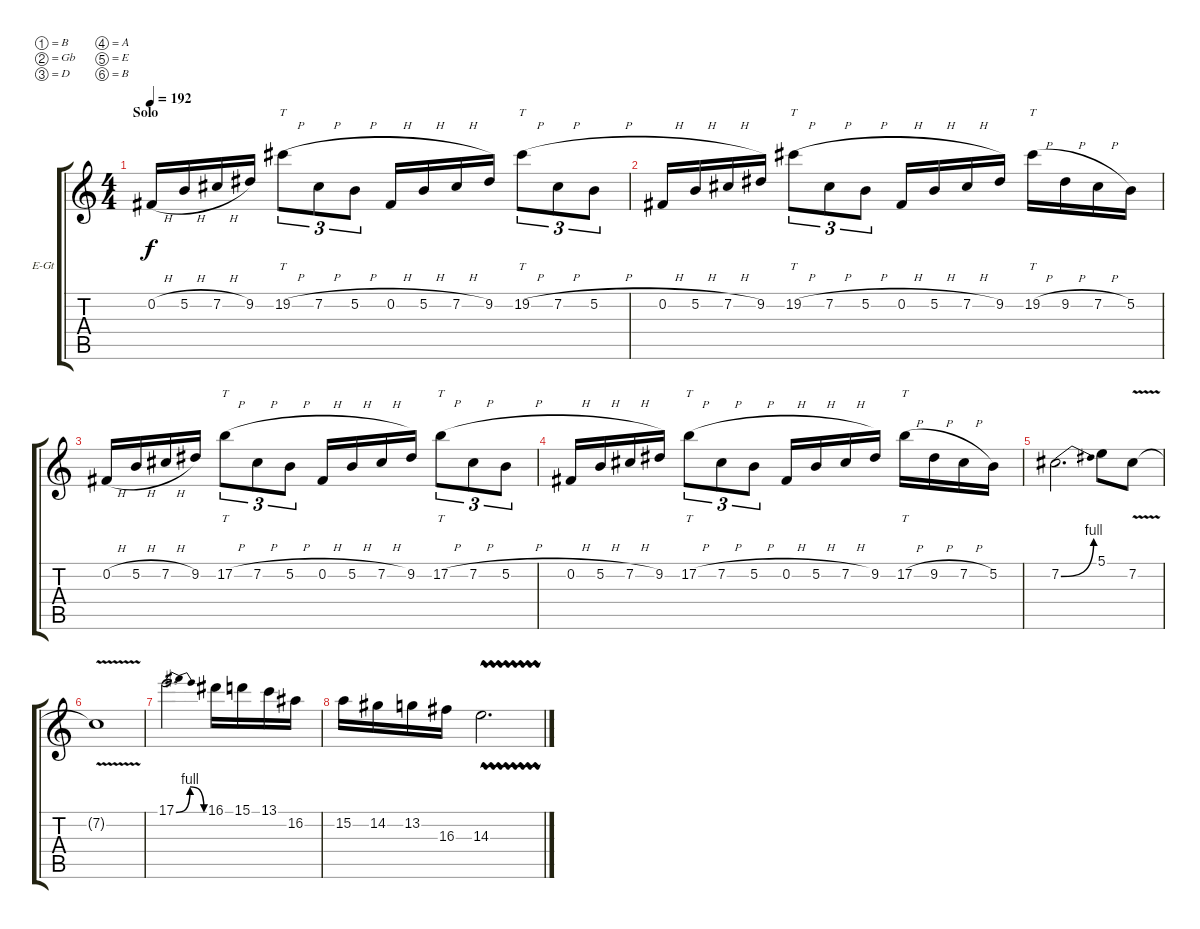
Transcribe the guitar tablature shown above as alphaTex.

\bracketExtendMode groupsimilarinstruments
\firstSystemTrackNameOrientation horizontal
\otherSystemsTrackNameOrientation horizontal
\track ("Lead Guitar 1" "E-Gt") {instrument overdrivenguitar}
\staff {score tabs}
\tuning (B3 Gb3 D3 A2 E2 B1)
\ts (4 4)
\section ("" "Solo")
\tempo 192
\clef g2
\scale
0.333333
\ks c
0.2{h}.16{dy f} 5.2{h}.16 7.2{h}.16 9.2.16 19.2{h}.8{tt tu (3 2)} 7.2{h}.8{tu (3 2)} 5.2{h}.8{tu (3 2)} 0.2{h}.16 5.2{h}.16 7.2{h}.16 9.2.16 19.2{h}.8{tt tu (3 2)} 7.2{h}.8{tu (3 2)} 5.2{h}.8{tu (3 2)} |
\scale
0.333333 0.2{h}.16 5.2{h}.16 7.2{h}.16 9.2.16 19.2{h}.8{tt tu (3 2)} 7.2{h}.8{tu (3 2)} 5.2{h}.8{tu (3 2)} 0.2{h}.16 5.2{h}.16 7.2{h}.16 9.2.16 19.2{h}.16{tt} 9.2{h}.16 7.2{h}.16 5.2.16 |
\scale
0.333333 0.2{h}.16 5.2{h}.16 7.2{h}.16 9.2.16 17.2{h}.8{tt tu (3 2)} 7.2{h}.8{tu (3 2)} 5.2{h}.8{tu (3 2)} 0.2{h}.16 5.2{h}.16 7.2{h}.16 9.2.16 17.2{h}.8{tt tu (3 2)} 7.2{h}.8{tu (3 2)} 5.2{h}.8{tu (3 2)} |
\scale
0.333333 0.2{h}.16 5.2{h}.16 7.2{h}.16 9.2.16 17.2{h}.8{tt tu (3 2)} 7.2{h}.8{tu (3 2)} 5.2{h}.8{tu (3 2)} 0.2{h}.16 5.2{h}.16 7.2{h}.16 9.2.16 17.2{h}.16{tt} 9.2{h}.16 7.2{h}.16 5.2.16 |
\scale
0.333333 7.2{be (bend 0 0 15 4)}.2{d} 5.1.8 7.2{v}.8 |
\scale
0.333333 7.2{v t}.1 |
\scale
0.333333 17.1{be (bendrelease 0 0 16.8 4 43.8 4 52.8 0)}.2{d} 16.1.16 15.1.16 13.1.16 16.2.16 |
\scale
0.333333 15.2.16 14.2.16 13.2.16 16.3.16 14.3{vw}.2{d} |
\scale
0.333333 |
\scale
0.333333 |
\scale
0.333333 |
\scale
0.333333 |
\scale
0.333333 |
\scale
0.333333 |
\scale
0.333333 |
\scale
0.333333
